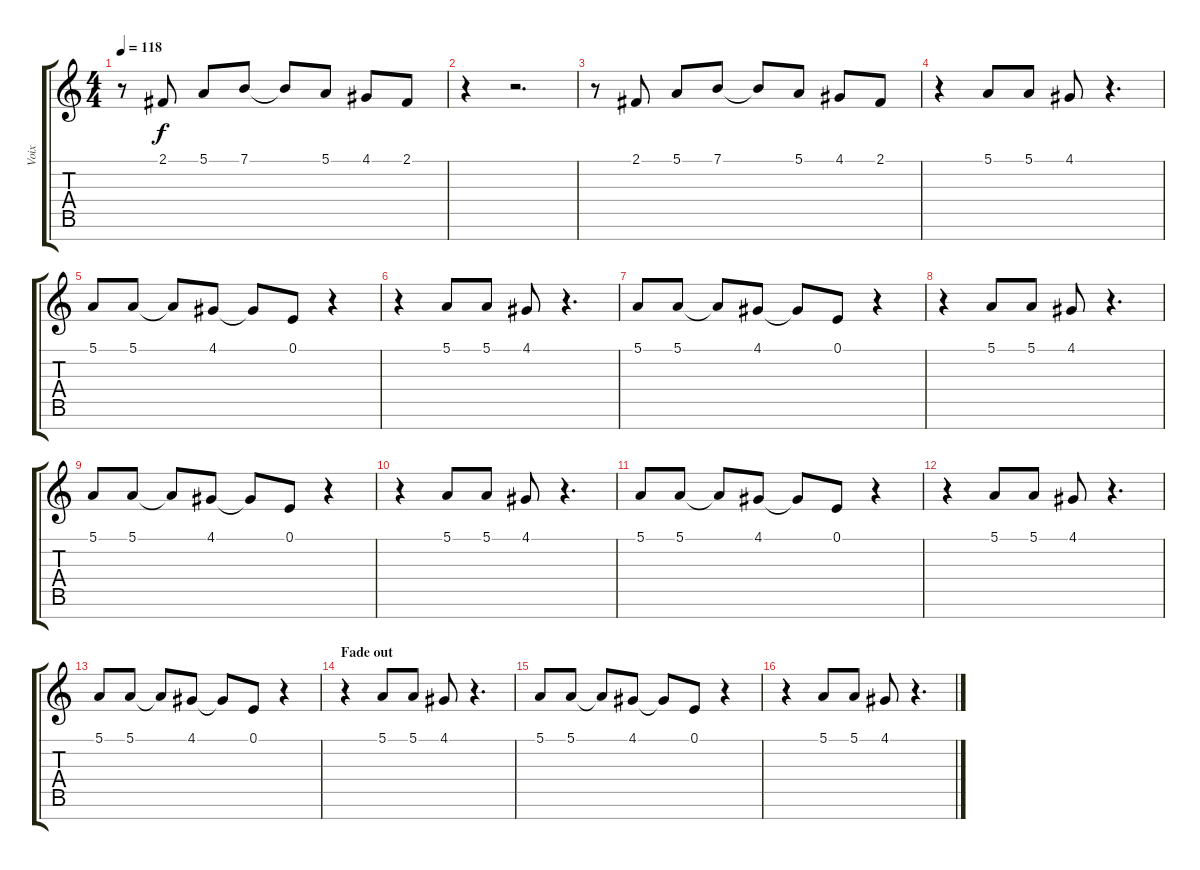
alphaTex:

\track ("Voix " "Voix ") {instrument acousticgrandpiano}
\staff {score tabs}
\tuning (E4 B3 G3 D3 A2 E2 B1) {hide}
\ts (4 4)
\tempo 118
\clef g2
\ks c
r.8{dy f} 2.1.8 5.1.8 7.1.8 7.1{t}.8 5.1.8 4.1.8 2.1.8 |
r.4 r.2{d} |
r.8 2.1.8 5.1.8 7.1.8 7.1{t}.8 5.1.8 4.1.8 2.1.8 |
r.4 5.1.8 5.1.8 4.1.8 r.4{d} |
5.1.8 5.1.8 5.1{t}.8 4.1.8 4.1{t}.8 0.1.8 r.4 |
r.4 5.1.8 5.1.8 4.1.8 r.4{d} |
5.1.8 5.1.8 5.1{t}.8 4.1.8 4.1{t}.8 0.1.8 r.4 |
r.4 5.1.8 5.1.8 4.1.8 r.4{d} |
5.1.8 5.1.8 5.1{t}.8 4.1.8 4.1{t}.8 0.1.8 r.4 |
r.4 5.1.8 5.1.8 4.1.8 r.4{d} |
5.1.8 5.1.8 5.1{t}.8 4.1.8 4.1{t}.8 0.1.8 r.4 |
r.4 5.1.8 5.1.8 4.1.8 r.4{d} |
5.1.8 5.1.8 5.1{t}.8 4.1.8 4.1{t}.8 0.1.8 r.4 |
\section ("" "Fade out")
r.4 5.1.8 5.1.8 4.1.8 r.4{d} |
5.1.8 5.1.8 5.1{t}.8 4.1.8 4.1{t}.8 0.1.8 r.4 |
r.4 5.1.8 5.1.8 4.1.8 r.4{d}
